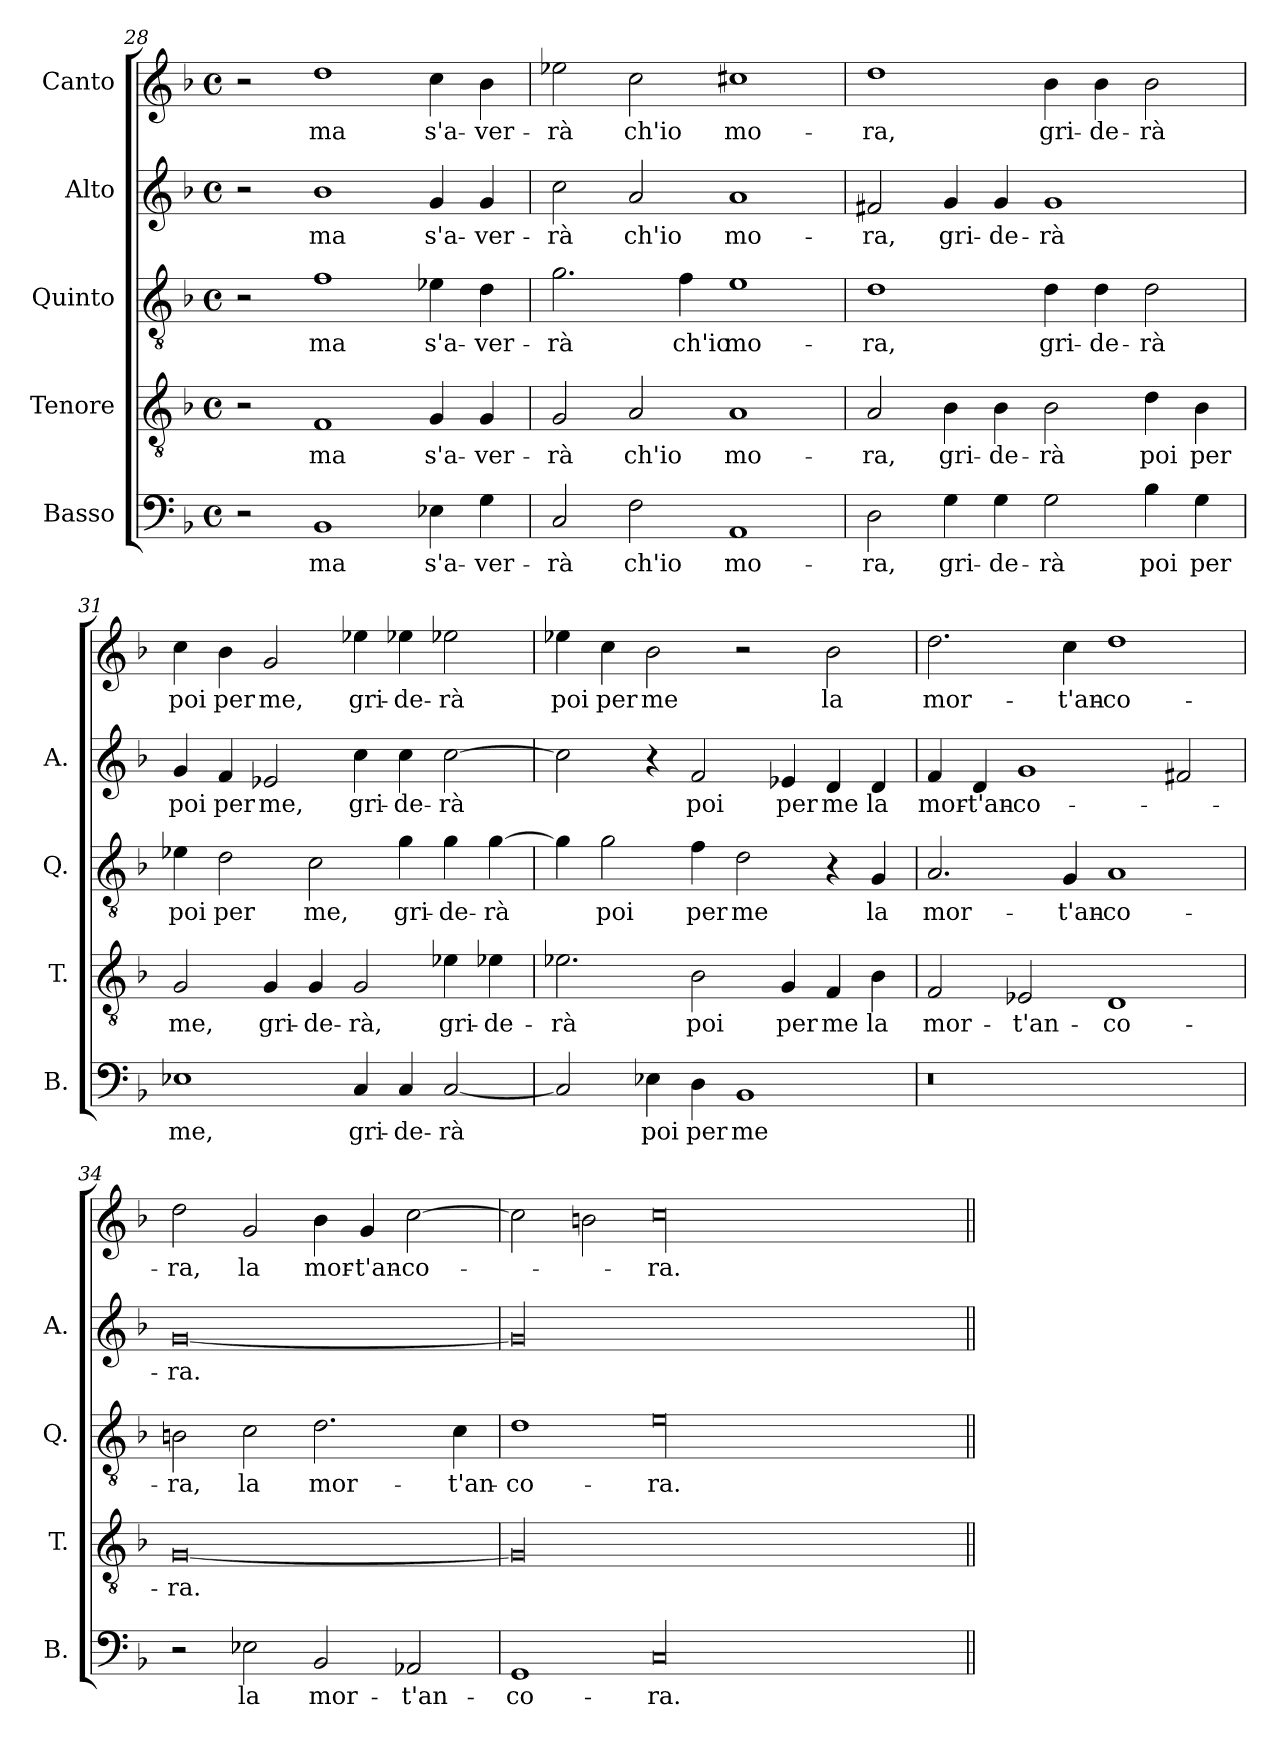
**kern	**text	**kern	**text	**kern	**text	**kern	**text	**kern	**text
*part5	*part5	*part4	*part4	*part3	*part3	*part2	*part2	*part1	*part1
*staff5	*staff5	*staff4	*staff4	*staff3	*staff3	*staff2	*staff2	*staff1	*staff1
*I"Basso	*	*I"Tenore	*	*I"Quinto	*	*I"Alto	*	*I"Canto	*
*I'B.	*	*I'T.	*	*I'Q.	*	*I'A.	*	*	*
*clefF4	*	*clefGv2	*	*clefGv2	*	*clefG2	*	*clefG2	*
*k[b-]	*	*k[b-]	*	*k[b-]	*	*k[b-]	*	*k[b-]	*
*F:	*	*F:	*	*F:	*	*F:	*	*F:	*
*M4/4	*	*M4/4	*	*M4/4	*	*M4/4	*	*M4/4	*
*met(c)	*	*met(c)	*	*met(c)	*	*met(c)	*	*met(c)	*
=28	=28	=28	=28	=28	=28	=28	=28	=28	=28
2r	.	2r	.	2r	.	2r	.	2r	.
1BB-/	ma	1F/	ma	1f\	ma	1b-\	ma	1dd\	ma
4E-X\	s'a-	4G/	s'a-	4e-X\	s'a-	4g/	s'a-	4cc\	s'a-
4G\	-ver-	4G/	-ver-	4d\	-ver-	4g/	-ver-	4b-\	-ver-
=29	=29	=29	=29	=29	=29	=29	=29	=29	=29
2C/	-rà	2G/	-rà	2.g\	-rà	2cc\	-rà	2ee-X\	-rà
2F\	ch'io	2A/	ch'io	.	.	2a/	ch'io	2cc\	ch'io
.	.	.	.	4f\	ch'io	.	.	.	.
1AA/	mo-	1A/	mo-	1e\	mo-	1a/	mo-	1cc#X\	mo-
=30	=30	=30	=30	=30	=30	=30	=30	=30	=30
2D\	-ra,	2A/	-ra,	1d\	-ra,	2f#X/	-ra,	1dd\	-ra,
4G\	gri-	4B-\	gri-	.	.	4g/	gri-	.	.
4G\	-de-	4B-\	-de-	.	.	4g/	-de-	.	.
2G\	-rà	2B-\	-rà	4d\	gri-	1g/	-rà	4b-\	gri-
.	.	.	.	4d\	-de-	.	.	4b-\	-de-
4B-\	poi	4d\	poi	2d\	-rà	.	.	2b-\	-rà
4G\	per	4B-\	per	.	.	.	.	.	.
=31	=31	=31	=31	=31	=31	=31	=31	=31	=31
1E-X\	me,	2G/	me,	4e-X\	poi	4g/	poi	4cc\	poi
.	.	.	.	2d\	per	4f/	per	4b-\	per
.	.	4G/	gri-	.	.	2e-X/	me,	2g/	me,
.	.	4G/	-de-	2c\	me,	.	.	.	.
4C/	gri-	2G/	-rà,	.	.	4cc\	gri-	4ee-X\	gri-
4C/	-de-	.	.	4g\	gri-	4cc\	-de-	4ee-X\	-de-
[2C/	-rà	4e-X\	gri-	4g\	-de-	[2cc\	-rà	2ee-X\	-rà
.	.	4e-X\	-de-	[4g\	-rà	.	.	.	.
=32	=32	=32	=32	=32	=32	=32	=32	=32	=32
2C/]	.	2.e-X\	-rà	4g\]	.	2cc\]	.	4ee-X\	poi
.	.	.	.	2g\	poi	.	.	4cc\	per
4E-X\	poi	.	.	.	.	4r	.	2b-\	me
4D\	per	2B-\	poi	4f\	per	2f/	poi	.	.
1BB-/	me	.	.	2d\	me	.	.	2r	.
.	.	4G/	per	.	.	4e-X/	per	.	.
.	.	4F/	me	4r	.	4d/	me	2b-\	la
.	.	4B-\	la	4G/	la	4d/	la	.	.
=33	=33	=33	=33	=33	=33	=33	=33	=33	=33
!LO:N:vis=0	!	!	!	!	!	!	!	!	!
1r	.	2F/	mor-	2.A/	mor-	4f/	mor-	2.dd\	mor-
.	.	.	.	.	.	4d/	-t'an-	.	.
.	.	2E-X/	-t'an-	.	.	1g/	-co-	.	.
.	.	.	.	4G/	-t'an-	.	.	4cc\	-t'an-
1ryy	.	1D/	-co-	1A/	-co-	.	.	1dd\	-co-
.	.	.	.	.	.	2f#X/	.	.	.
=34	=34	=34	=34	=34	=34	=34	=34	=34	=34
2r	.	[0G/	-ra.	2Bn\	-ra,	[0g/	-ra.	2dd\	-ra,
2E-X\	la	.	.	2c\	la	.	.	2g/	la
2BB-/	mor-	.	.	2.d\	mor-	.	.	4b-\	mor-
.	.	.	.	.	.	.	.	4g/	-t'an-
2AA-X/	-t'an-	.	.	.	.	.	.	[2cc\	-co-
.	.	.	.	4c\	-t'an-	.	.	.	.
=35	=35	=35	=35	=35	=35	=35	=35	=35	=35
1GG/	-co-	00G/]	.	1d\	-co-	00g/]	.	2cc\]	.
.	.	.	.	.	.	.	.	2bn\	.
00C/	-ra.	.	.	00e\	-ra.	.	.	00cc\	-ra.
.	.	1ryy	.	.	.	1ryy	.	.	.
=||	=||	=||	=||	=||	=||	=||	=||	=||	=||
*-	*-	*-	*-	*-	*-	*-	*-	*-	*-
